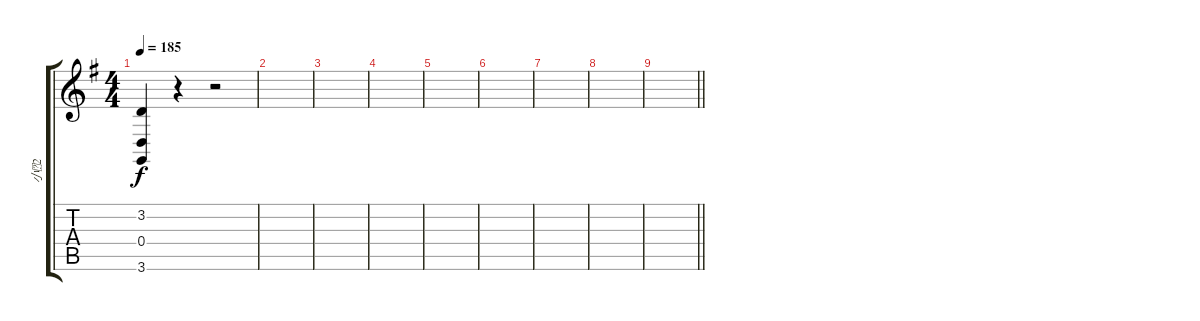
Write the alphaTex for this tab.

\track ("小2" "小2") {instrument synthbrass2}
\staff {score tabs}
\tuning (E4 B3 G3 D3 A2 E2) {hide}
\ts (4 4)
\tempo 185
\clef g2
\ks g
(3.2 0.4 3.6).4{dy f} r.4 r.2 |
|
|
|
|
|
|
|
\barLineRight lightlight
